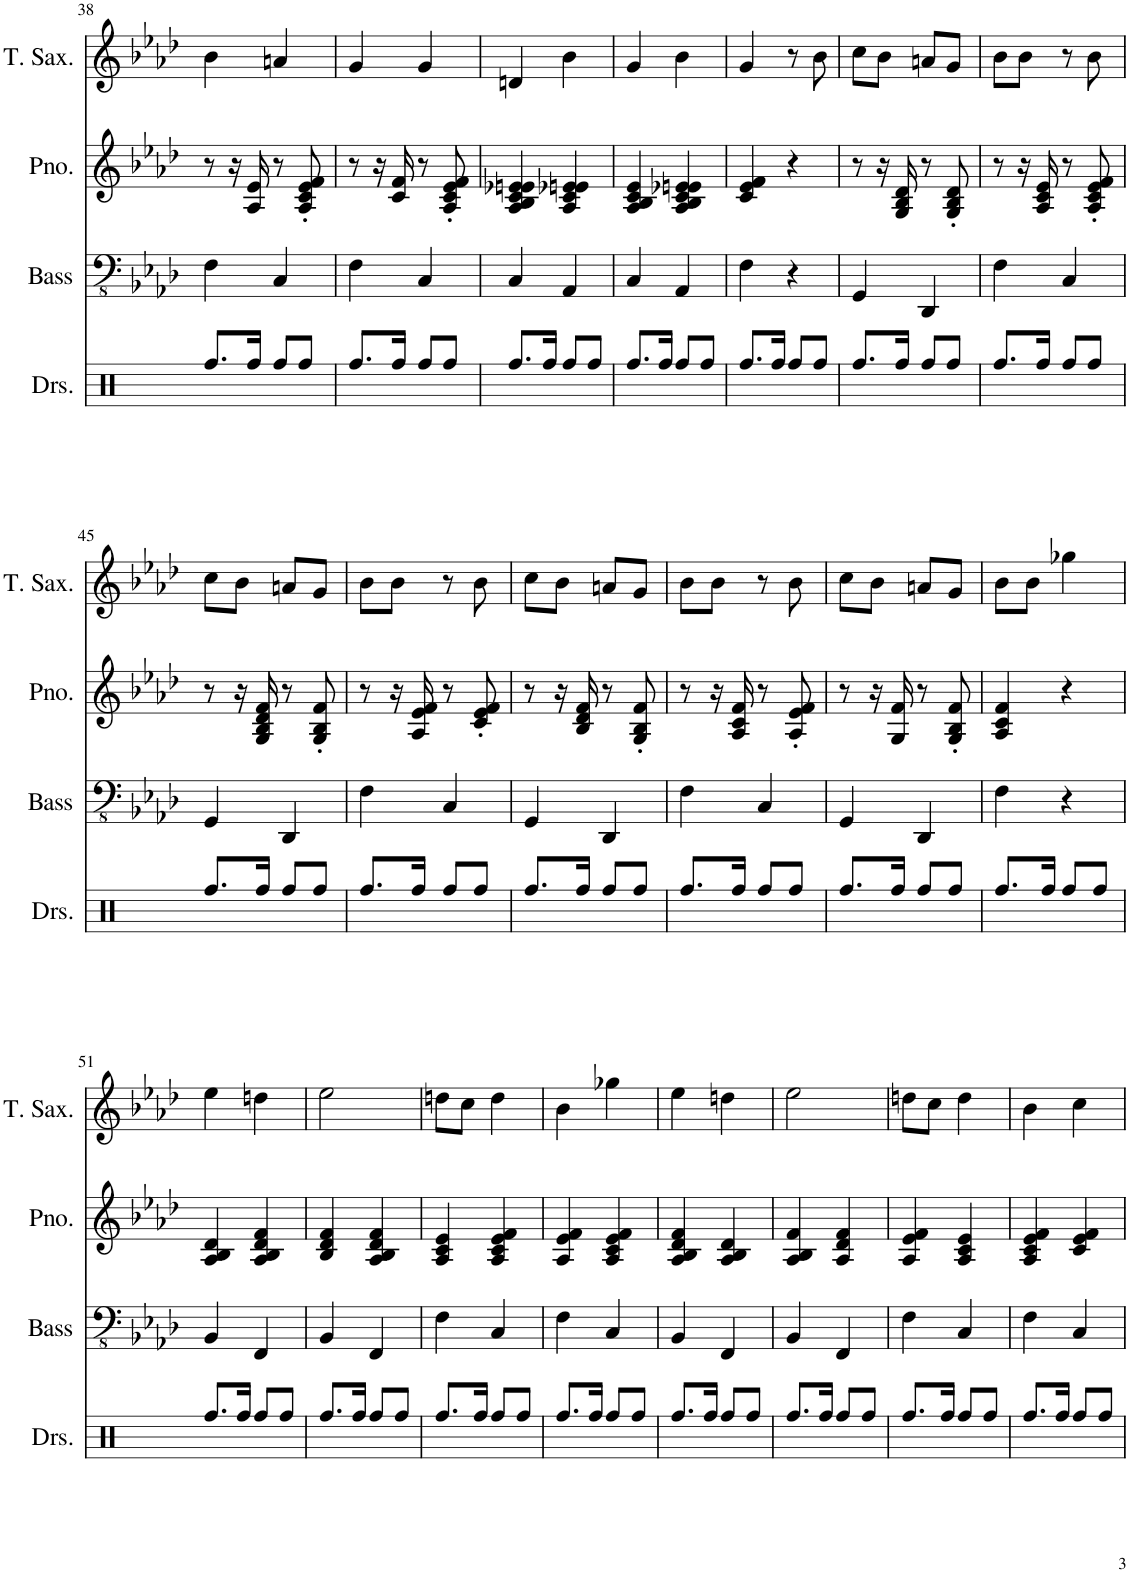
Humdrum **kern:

**kern	**kern	**kern	**kern
*part4	*part3	*part2	*part1
*staff4	*staff3	*staff2	*staff1
*I"Drumset, Drum	*I"Acoustic Bass, Bass	*I"Piano, Chord	*I"Tenor Saxophone, Solo
*I'Drs.	*I'Bass	*I'Pno.	*I'T. Sax.
!!LO:PB:g=z
*clefX	*clefFv4	*clefG2	*clefG2
*	*	*	*Trd8c14
*k[]	*k[b-e-a-d-]	*k[b-e-a-d-]	*k[b-e-a-d-]
*M2/4	*M2/4	*M2/4	*M2/4
=38	=38	=38	=38
8.Rff/L	4FF\	8r	4b-\
.	.	16r	.
16Rff/Jk	.	16A-/ 16e-/	.
8Rff/L	4CC/	8r	4an/
8Rff/J	.	8A-/' 8c/' 8e-/' 8f/'	.
=39	=39	=39	=39
8.Rff/L	4FF\	8r	4g/
.	.	16r	.
16Rff/Jk	.	16c/ 16f/	.
8Rff/L	4CC/	8r	4g/
8Rff/J	.	8A-/' 8c/' 8e-/' 8f/'	.
=40	=40	=40	=40
8.Rff/L	4CC/	4A-/ 4B-/ 4c/ 4e-X/ 4en/	4dn/
16Rff/Jk	.	.	.
8Rff/L	4AAA-/	4A-/ 4c/ 4e-X/ 4en/	4b-\
8Rff/J	.	.	.
=41	=41	=41	=41
8.Rff/L	4CC/	4A-/ 4B-/ 4c/ 4e-/	4g/
16Rff/Jk	.	.	.
8Rff/L	4AAA-/	4A-/ 4B-/ 4c/ 4e-X/ 4en/	4b-\
8Rff/J	.	.	.
=42	=42	=42	=42
8.Rff/L	4FF\	4c/ 4e-/ 4f/	4g/
16Rff/Jk	.	.	.
8Rff/L	4r	4r	8r
8Rff/J	.	.	8b-\
=43	=43	=43	=43
8.Rff/L	4GGG/	8r	8cc\L
.	.	16r	8b-\J
16Rff/Jk	.	16G/ 16B-/ 16d-/	.
8Rff/L	4DDD-/	8r	8an/L
8Rff/J	.	8G/' 8B-/' 8d-/'	8g/J
=44	=44	=44	=44
8.Rff/L	4FF\	8r	8b-\L
.	.	16r	8b-\J
16Rff/Jk	.	16A-/ 16c/ 16e-/	.
8Rff/L	4CC/	8r	8r
8Rff/J	.	8A-/' 8c/' 8e-/' 8f/'	8b-\
!!LO:LB:g=z
=45	=45	=45	=45
8.Rff/L	4GGG/	8r	8cc\L
.	.	16r	8b-\J
16Rff/Jk	.	16G/ 16B-/ 16d-/ 16f/	.
8Rff/L	4DDD-/	8r	8an/L
8Rff/J	.	8G/' 8B-/' 8f/'	8g/J
=46	=46	=46	=46
8.Rff/L	4FF\	8r	8b-\L
.	.	16r	8b-\J
16Rff/Jk	.	16A-/ 16e-/ 16f/	.
8Rff/L	4CC/	8r	8r
8Rff/J	.	8c/' 8e-/' 8f/'	8b-\
=47	=47	=47	=47
8.Rff/L	4GGG/	8r	8cc\L
.	.	16r	8b-\J
16Rff/Jk	.	16B-/ 16d-/ 16f/	.
8Rff/L	4DDD-/	8r	8an/L
8Rff/J	.	8G/' 8B-/' 8f/'	8g/J
=48	=48	=48	=48
8.Rff/L	4FF\	8r	8b-\L
.	.	16r	8b-\J
16Rff/Jk	.	16A-/ 16c/ 16f/	.
8Rff/L	4CC/	8r	8r
8Rff/J	.	8A-/' 8e-/' 8f/'	8b-\
=49	=49	=49	=49
8.Rff/L	4GGG/	8r	8cc\L
.	.	16r	8b-\J
16Rff/Jk	.	16G/ 16f/	.
8Rff/L	4DDD-/	8r	8an/L
8Rff/J	.	8G/' 8B-/' 8f/'	8g/J
=50	=50	=50	=50
8.Rff/L	4FF\	4A-/ 4c/ 4f/	8b-\L
.	.	.	8b-\J
16Rff/Jk	.	.	.
8Rff/L	4r	4r	4gg-X\
8Rff/J	.	.	.
!!LO:LB:g=z
=51	=51	=51	=51
8.Rff/L	4BBB-/	4A-/ 4B-/ 4d-/	4ee-\
16Rff/Jk	.	.	.
8Rff/L	4FFF/	4A-/ 4B-/ 4d-/ 4f/	4ddn\
8Rff/J	.	.	.
=52	=52	=52	=52
8.Rff/L	4BBB-/	4B-/ 4d-/ 4f/	2ee-\
16Rff/Jk	.	.	.
8Rff/L	4FFF/	4A-/ 4B-/ 4d-/ 4f/	.
8Rff/J	.	.	.
=53	=53	=53	=53
8.Rff/L	4FF\	4A-/ 4c/ 4e-/	8ddn\L
.	.	.	8cc\J
16Rff/Jk	.	.	.
8Rff/L	4CC/	4A-/ 4c/ 4e-/ 4f/	4dd\
8Rff/J	.	.	.
=54	=54	=54	=54
8.Rff/L	4FF\	4A-/ 4e-/ 4f/	4b-\
16Rff/Jk	.	.	.
8Rff/L	4CC/	4A-/ 4c/ 4e-/ 4f/	4gg-X\
8Rff/J	.	.	.
=55	=55	=55	=55
8.Rff/L	4BBB-/	4A-/ 4B-/ 4d-/ 4f/	4ee-\
16Rff/Jk	.	.	.
8Rff/L	4FFF/	4A-/ 4B-/ 4d-/	4ddn\
8Rff/J	.	.	.
=56	=56	=56	=56
8.Rff/L	4BBB-/	4A-/ 4B-/ 4f/	2ee-\
16Rff/Jk	.	.	.
8Rff/L	4FFF/	4A-/ 4d-/ 4f/	.
8Rff/J	.	.	.
=57	=57	=57	=57
8.Rff/L	4FF\	4A-/ 4e-/ 4f/	8ddn\L
.	.	.	8cc\J
16Rff/Jk	.	.	.
8Rff/L	4CC/	4A-/ 4c/ 4e-/	4dd\
8Rff/J	.	.	.
=58	=58	=58	=58
8.Rff/L	4FF\	4A-/ 4c/ 4e-/ 4f/	4b-\
16Rff/Jk	.	.	.
8Rff/L	4CC/	4c/ 4e-/ 4f/	4cc\
8Rff/J	.	.	.
=	=	=	=
*-	*-	*-	*-
